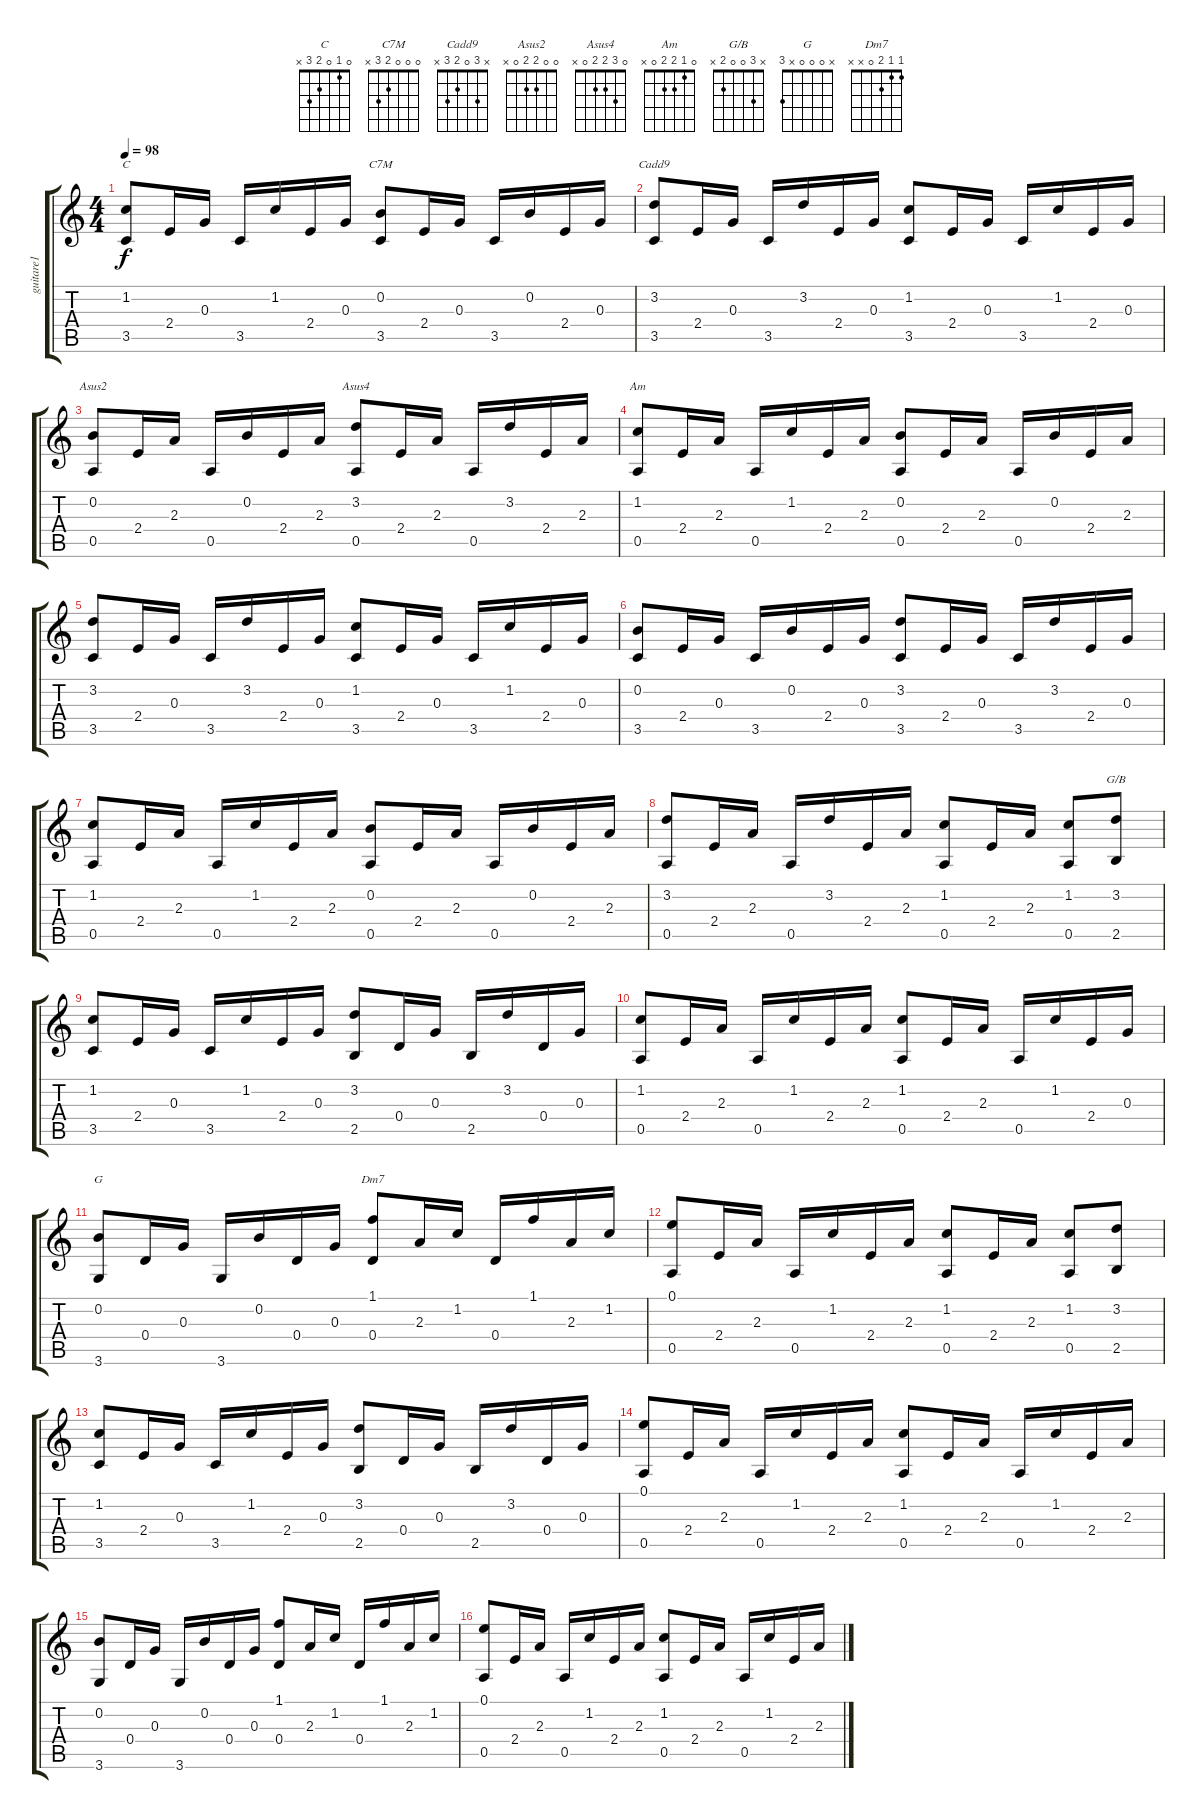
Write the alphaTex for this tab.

\track ("guitare1" "guitare1") {instrument acousticguitarsteel}
\staff {score tabs}
\tuning (E4 B3 G3 D3 A2 E2) {hide}
\chord ("C" 0 1 0 2 3 x)
\chord ("C7M" 0 0 0 2 3 x)
\chord ("Cadd9" x 3 0 2 3 x)
\chord ("Asus2" 0 0 2 2 0 x)
\chord ("Asus4" 0 3 2 2 0 x)
\chord ("Am" 0 1 2 2 0 x)
\chord ("G/B" x 3 0 0 2 x)
\chord ("G" x 0 0 0 x 3)
\chord ("Dm7" 1 1 2 0 x x)
\ts (4 4)
\tempo 98
\clef g2
\ks c
(1.2 3.5).8{ch "C" dy f instrument acousticguitarsteel} 2.4.16 0.3.16 3.5.16 1.2.16 2.4.16 0.3.16 (0.2 3.5).8{ch "C7M"} 2.4.16 0.3.16 3.5.16 0.2.16 2.4.16 0.3.16 |
(3.2 3.5).8{ch "Cadd9"} 2.4.16 0.3.16 3.5.16 3.2.16 2.4.16 0.3.16 (1.2 3.5).8 2.4.16 0.3.16 3.5.16 1.2.16 2.4.16 0.3.16 |
(0.2 0.5).8{ch "Asus2"} 2.4.16 2.3.16 0.5.16 0.2.16 2.4.16 2.3.16 (3.2 0.5).8{ch "Asus4"} 2.4.16 2.3.16 0.5.16 3.2.16 2.4.16 2.3.16 |
(1.2 0.5).8{ch "Am"} 2.4.16 2.3.16 0.5.16 1.2.16 2.4.16 2.3.16 (0.2 0.5).8 2.4.16 2.3.16 0.5.16 0.2.16 2.4.16 2.3.16 |
(3.2 3.5).8 2.4.16 0.3.16 3.5.16 3.2.16 2.4.16 0.3.16 (1.2 3.5).8 2.4.16 0.3.16 3.5.16 1.2.16 2.4.16 0.3.16 |
(0.2 3.5).8 2.4.16 0.3.16 3.5.16 0.2.16 2.4.16 0.3.16 (3.2 3.5).8 2.4.16 0.3.16 3.5.16 3.2.16 2.4.16 0.3.16 |
(1.2 0.5).8 2.4.16 2.3.16 0.5.16 1.2.16 2.4.16 2.3.16 (0.2 0.5).8 2.4.16 2.3.16 0.5.16 0.2.16 2.4.16 2.3.16 |
(3.2 0.5).8 2.4.16 2.3.16 0.5.16 3.2.16 2.4.16 2.3.16 (1.2 0.5).8 2.4.16 2.3.16 (1.2 0.5).8 (3.2 2.5).8{ch "G/B"} |
(1.2 3.5).8 2.4.16 0.3.16 3.5.16 1.2.16 2.4.16 0.3.16 (3.2 2.5).8 0.4.16 0.3.16 2.5.16 3.2.16 0.4.16 0.3.16 |
(1.2 0.5).8 2.4.16 2.3.16 0.5.16 1.2.16 2.4.16 2.3.16 (1.2 0.5).8 2.4.16 2.3.16 0.5.16 1.2.16 2.4.16 0.3.16 |
(0.2 3.6).8{ch "G"} 0.4.16 0.3.16 3.6.16 0.2.16 0.4.16 0.3.16 (1.1 0.4).8{ch "Dm7"} 2.3.16 1.2.16 0.4.16 1.1.16 2.3.16 1.2.16 |
(0.1 0.5).8 2.4.16 2.3.16 0.5.16 1.2.16 2.4.16 2.3.16 (1.2 0.5).8 2.4.16 2.3.16 (1.2 0.5).8 (3.2 2.5).8 |
(1.2 3.5).8 2.4.16 0.3.16 3.5.16 1.2.16 2.4.16 0.3.16 (3.2 2.5).8 0.4.16 0.3.16 2.5.16 3.2.16 0.4.16 0.3.16 |
(0.1 0.5).8 2.4.16 2.3.16 0.5.16 1.2.16 2.4.16 2.3.16 (1.2 0.5).8 2.4.16 2.3.16 0.5.16 1.2.16 2.4.16 2.3.16 |
(0.2 3.6).8 0.4.16 0.3.16 3.6.16 0.2.16 0.4.16 0.3.16 (1.1 0.4).8 2.3.16 1.2.16 0.4.16 1.1.16 2.3.16 1.2.16 |
(0.1 0.5).8 2.4.16 2.3.16 0.5.16 1.2.16 2.4.16 2.3.16 (1.2 0.5).8 2.4.16 2.3.16 0.5.16 1.2.16 2.4.16 2.3.16
